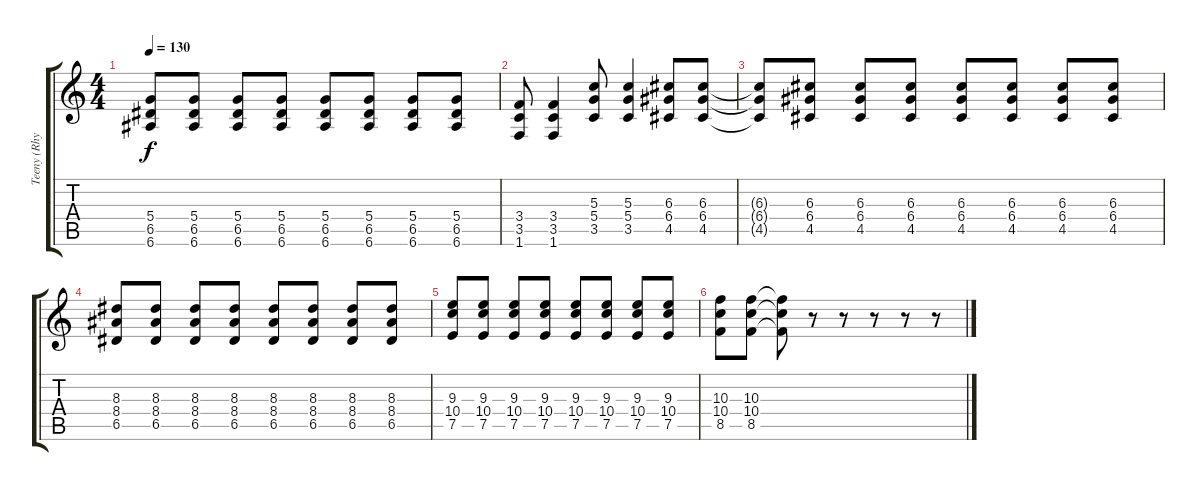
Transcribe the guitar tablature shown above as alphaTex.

\track ("Teeny (Rhythm Guitar)" "Teeny (Rhy") {instrument distortionguitar}
\staff {score tabs}
\tuning (E4 B3 G3 D3 A2 E2) {hide}
\ts (4 4)
\tempo 130
\clef g2
\ks c
(5.4 6.5 6.6).8{dy f} (5.4 6.5 6.6).8 (5.4 6.5 6.6).8 (5.4 6.5 6.6).8 (5.4 6.5 6.6).8 (5.4 6.5 6.6).8 (5.4 6.5 6.6).8 (5.4 6.5 6.6).8 |
(3.4 3.5 1.6).8 (3.4 3.5 1.6).4 (5.3 5.4 3.5).8 (5.3 5.4 3.5).4 (6.3 6.4 4.5).8 (6.3 6.4 4.5).8 |
(6.3{t} 6.4{t} 4.5{t}).8 (6.3 6.4 4.5).8 (6.3 6.4 4.5).8 (6.3 6.4 4.5).8 (6.3 6.4 4.5).8 (6.3 6.4 4.5).8 (6.3 6.4 4.5).8 (6.3 6.4 4.5).8 |
(8.3 8.4 6.5).8 (8.3 8.4 6.5).8 (8.3 8.4 6.5).8 (8.3 8.4 6.5).8 (8.3 8.4 6.5).8 (8.3 8.4 6.5).8 (8.3 8.4 6.5).8 (8.3 8.4 6.5).8 |
(9.3 10.4 7.5).8 (9.3 10.4 7.5).8 (9.3 10.4 7.5).8 (9.3 10.4 7.5).8 (9.3 10.4 7.5).8 (9.3 10.4 7.5).8 (9.3 10.4 7.5).8 (9.3 10.4 7.5).8 |
(10.3 10.4 8.5).8 (10.3 10.4 8.5).8 (10.3{t} 10.4{t} 8.5{t}).8 r.8 r.8 r.8 r.8 r.8
